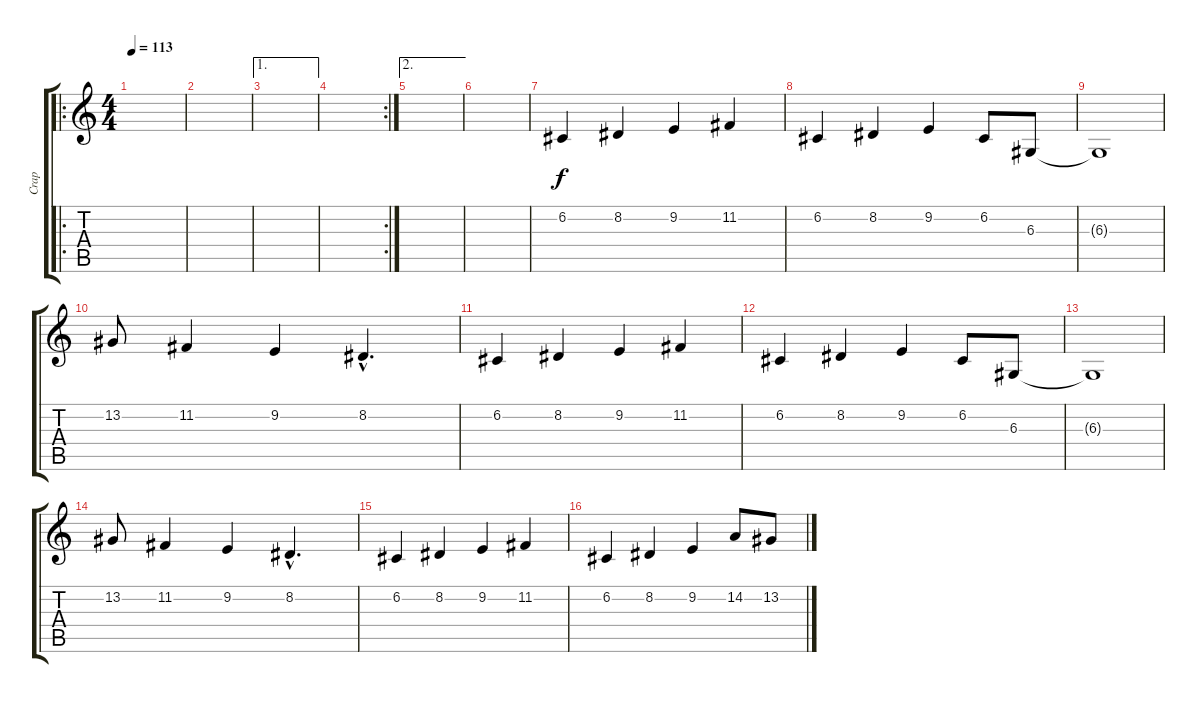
\track ("Crap" "Crap") {instrument pad3polysynth}
\staff {score tabs}
\tuning (B3 G3 D3 A2 E2 B1) {hide}
\ro
\ts (4 4)
\tempo 113
\clef g2
\ks c
|
|
\ae 1
|
\rc 2
|
\ae 2
|
|
6.2.4 8.2.4 9.2.4 11.2.4 |
6.2.4 8.2.4 9.2.4 6.2.8 6.3.8 |
6.3{t}.1 |
13.2.8 11.2.4 9.2.4 8.2{hac}.4{d} |
6.2.4 8.2.4 9.2.4 11.2.4 |
6.2.4 8.2.4 9.2.4 6.2.8 6.3.8 |
6.3{t}.1 |
13.2.8 11.2.4 9.2.4 8.2{hac}.4{d} |
6.2.4 8.2.4 9.2.4 11.2.4 |
6.2.4 8.2.4 9.2.4 14.2.8 13.2.8
